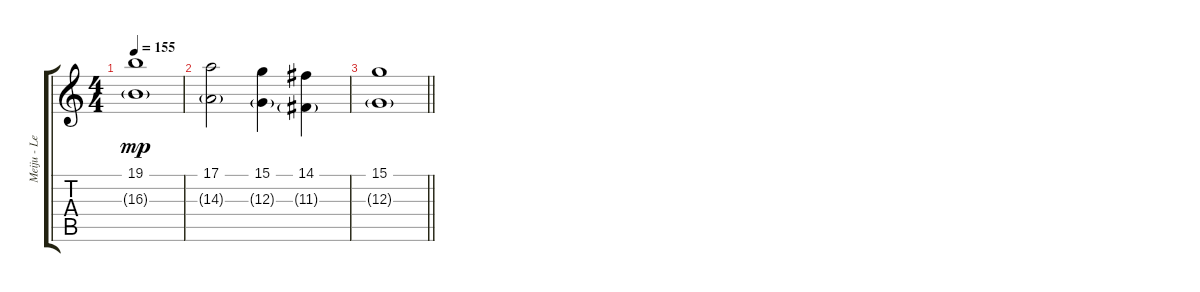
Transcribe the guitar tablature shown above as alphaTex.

\track ("Meiju - Lead" "Meiju - Le") {instrument synthstrings1}
\staff {score tabs}
\tuning (E4 B3 G3 D3 A2 E2) {hide}
\ts (4 4)
\tempo 155
\clef g2
\ks c
(19.1 16.3{g}).1{dy mp} |
(17.1 14.3{g}).2 (15.1 12.3{g}).4 (14.1 11.3{g}).4 |
\barLineRight lightlight
(15.1 12.3{g}).1
